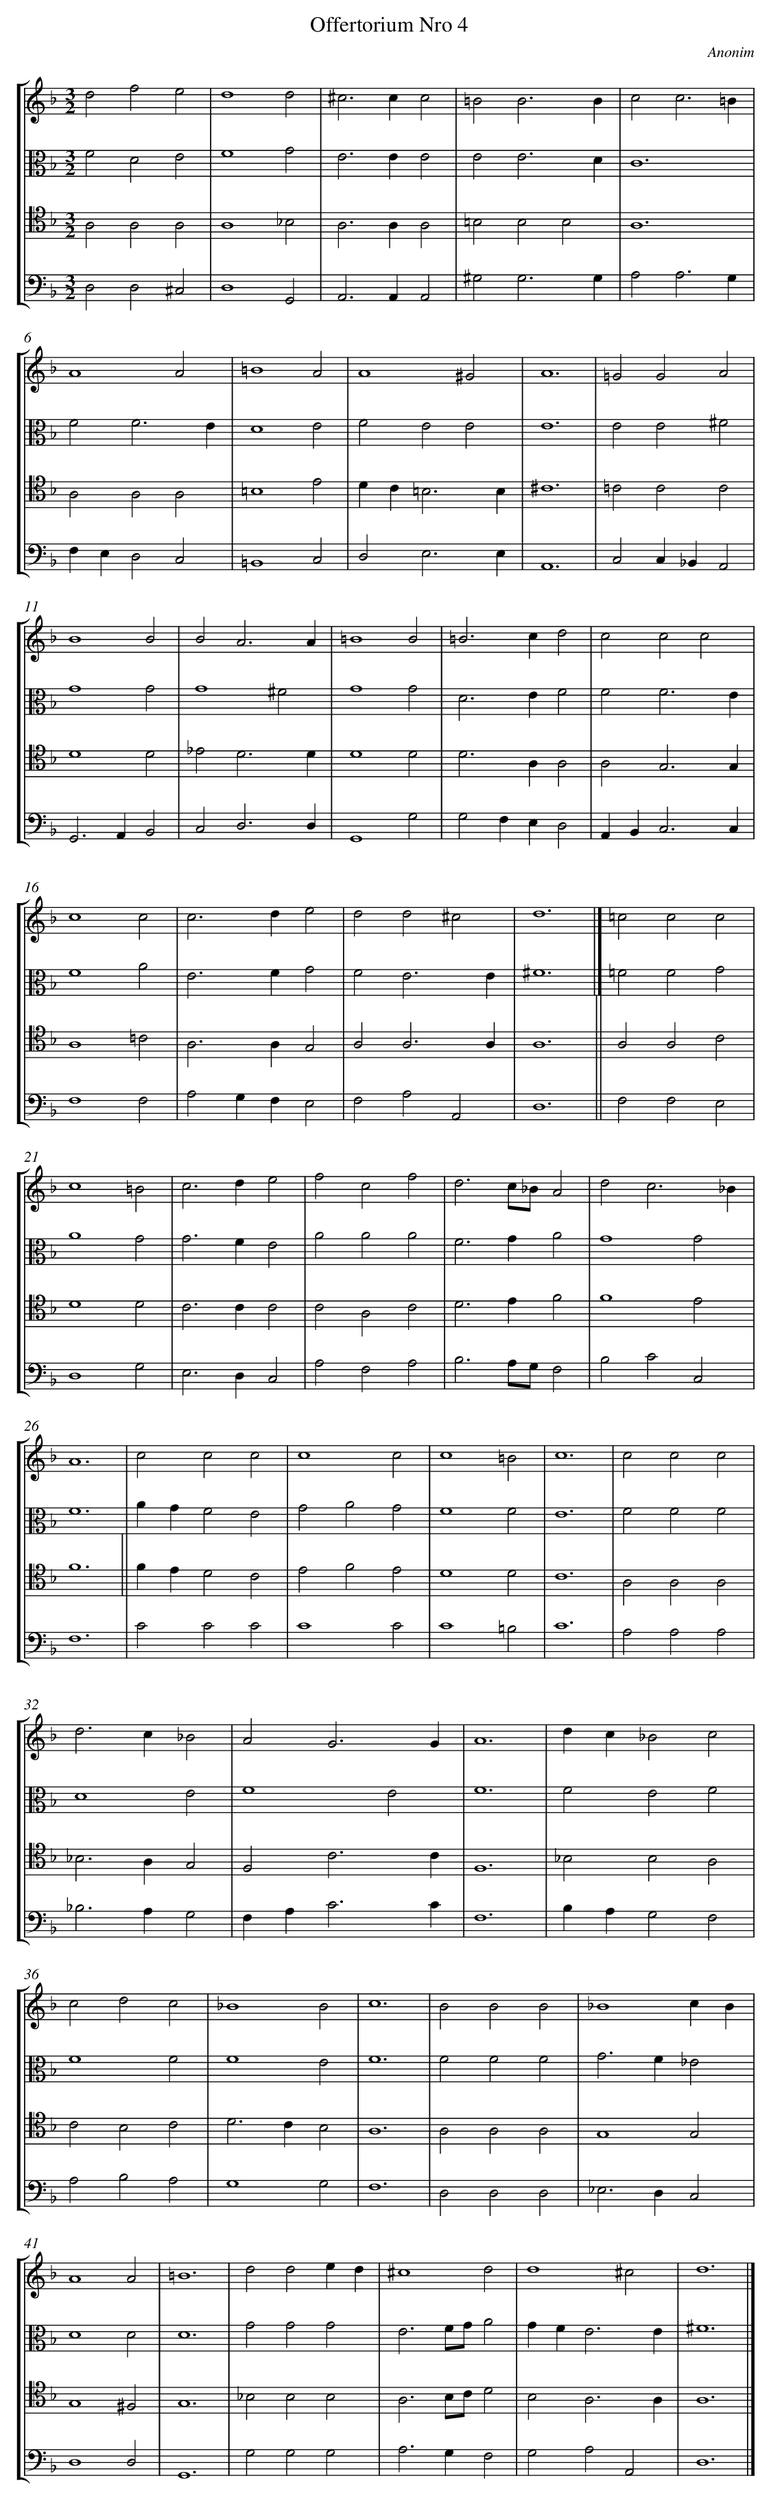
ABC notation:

X:1
T: Offertorium Nro 4
C: Anonim
L: 1/4
M: 3/2
%%staves [1 2 3 4]
V: 1
V: 2 clef=alto
V: 3 clef=tenor
V: 4 clef=bass
K: F
[V:1] d2f2e2 |
[V:2] F2D2E2 |
[V:3] A,2A,2A,2 |
[V:4] D,2D,2^C,2 |
[V:1] d4d2 |
[V:2] F4G2 |
[V:3] A,4_B,2 |
[V:4] D,4G,,2 |
[V:1] ^c2>c2c2 |
[V:2] E2>E2E2 |
[V:3] A,2>A,2A,2 |
[V:4] A,,2>A,,2A,,2 |
[V:1] =B2B3B |
[V:2] E2E3D |
[V:3] =B,2B,2B,2 |
[V:4] ^G,2G,3G, |
[V:1] c2c3=B |
[V:2] C6 |
[V:3] A,6 |
[V:4] A,2A,3G, |
[V:1] A4A2 |
[V:2] F2F3E |
[V:3] A,2A,2A,2 |
[V:4] F,E,D,2C,2 |
[V:1] =B4A2 |
[V:2] D4E2 |
[V:3] =B,4E2 |
[V:4] =B,,4C,2 |
[V:1] A4^G2 |
[V:2] F2E2E2 |
[V:3] DC2<=B,2B, |
[V:4] D,2E,3E, |
[V:1] A6 |
[V:2] E6 |
[V:3] ^C6 |
[V:4] A,,6 |
[V:1] =G2G2A2 |
[V:2] E2E2^F2 |
[V:3] =C2C2C2 |
[V:4] C,2C,_B,,A,,2 |
[V:1] B4B2 |
[V:2] G4G2 |
[V:3] D4D2 |
[V:4] G,,2>A,,2B,,2 |
[V:1] B2A3A |
[V:2] G4^F2 |
[V:3] _E2D3D |
[V:4] C,2D,3D, |
[V:1] =B4B2 |
[V:2] G4G2 |
[V:3] D4D2 |
[V:4] G,,4G,2 |
[V:1] =B2>c2d2 |
[V:2] D2>E2F2 |
[V:3] D2>A,2A,2 |
[V:4] G,2F,E,D,2 |
[V:1] c2c2c2 |
[V:2] F2F3E |
[V:3] A,2G,3G, |
[V:4] A,,B,,2<C,2C, |
[V:1] c4c2 |
[V:2] F4A2 |
[V:3] A,4=C2 |
[V:4] F,4F,2 |
[V:1] c2>d2e2 |
[V:2] E2>F2G2 |
[V:3] A,2>A,2G,2 |
[V:4] A,2G,F,E,2 |
[V:1] d2d2^c2 |
[V:2] F2E3E |
[V:3] A,2A,3A, |
[V:4] F,2A,2A,,2 |
[V:1] d6 |]
[V:2] ^F6 |]
[V:3] A,6 ||
[V:4] D,6 ||
[V:1] =c2c2c2 |
[V:2] =F2F2G2 |
[V:3] A,2A,2C2 |
[V:4] F,2F,2E,2 |
[V:1] c4=B2 |
[V:2] A4G2 |
[V:3] D4D2 |
[V:4] D,4G,2 |
[V:1] c2>d2e2 |
[V:2] G2>F2E2 |
[V:3] C2>C2C2 |
[V:4] E,2>D,2C,2 |
[V:1] f2c2f2 |
[V:2] A2A2A2 |
[V:3] C2A,2C2 |
[V:4] A,2F,2A,2 |
[V:1] d3c/_B/A2 |
[V:2] F2>G2A2 |
[V:3] D2>E2F2 |
[V:4] B,3A,/G,/F,2 |
[V:1] d2c3_B |
[V:2] G4G2 |
[V:3] F4E2 |
[V:4] B,2C2C,2 |
[V:1] A6 |
[V:2] F6 |
[V:3] F6 ||
[V:4] F,6 |
[V:1] c2c2c2 |
[V:2] AGF2E2 |
[V:3] FED2C2 |
[V:4] C2C2C2 |
[V:1] c4c2 |
[V:2] G2A2G2 |
[V:3] E2F2E2 |
[V:4] C4C2 |
[V:1] c4=B2 |
[V:2] F4F2 |
[V:3] D4D2 |
[V:4] C4=B,2 |
[V:1] c6 |
[V:2] E6 |
[V:3] C6 |
[V:4] C6 |
[V:1] c2c2c2 |
[V:2] F2F2F2 |
[V:3] A,2A,2A,2 |
[V:4] A,2A,2A,2 |
[V:1] d2>c2_B2 |
[V:2] D4E2 |
[V:3] _B,2>A,2G,2 |
[V:4] _B,2>A,2G,2 |
[V:1] A2G3G |
[V:2] F4E2 |
[V:3] F,2C3C |
[V:4] F,A,2<C2C |
[V:1] A6 |
[V:2] F6 |
[V:3] F,6 |
[V:4] F,6 |
[V:1] dc_B2c2 |
[V:2] F2E2F2 |
[V:3] _B,2B,2A,2 |
[V:4] B,A,G,2F,2 |
[V:1] c2d2c2 |
[V:2] F4F2 |
[V:3] C2B,2C2 |
[V:4] A,2B,2A,2 |
[V:1] _B4B2 |
[V:2] F4E2 |
[V:3] D2>C2B,2 |
[V:4] G,4G,2 |
[V:1] c6 |
[V:2] F6 |
[V:3] A,6 |
[V:4] F,6 |
[V:1] B2B2B2 |
[V:2] F2F2F2 |
[V:3] A,2A,2A,2 |
[V:4] D,2D,2D,2 |
[V:1] _B4cB |
[V:2] G2>F2_E2 |
[V:3] G,4G,2 |
[V:4] _E,2>D,2C,2 |
[V:1] A4A2 |
[V:2] D4D2 |
[V:3] G,4^F,2 |
[V:4] D,4D,2 |
[V:1] =B6 |
[V:2] D6 |
[V:3] G,6 |
[V:4] G,,6 |
[V:1] d2d2ed |
[V:2] G2G2G2 |
[V:3] _B,2B,2B,2 |
[V:4] G,2G,2G,2 |
[V:1] ^c4d2 |
[V:2] E3F/G/A2 |
[V:3] A,3B,/C/D2 |
[V:4] A,2>G,2F,2 |
[V:1] d4^c2 |
[V:2] GF2<E2E |
[V:3] B,2A,3A, |
[V:4] G,2A,2A,,2 |
[V:1] d6 |]
[V:2] ^F6 |]
[V:3] A,6 |]
[V:4] D,6 |]
